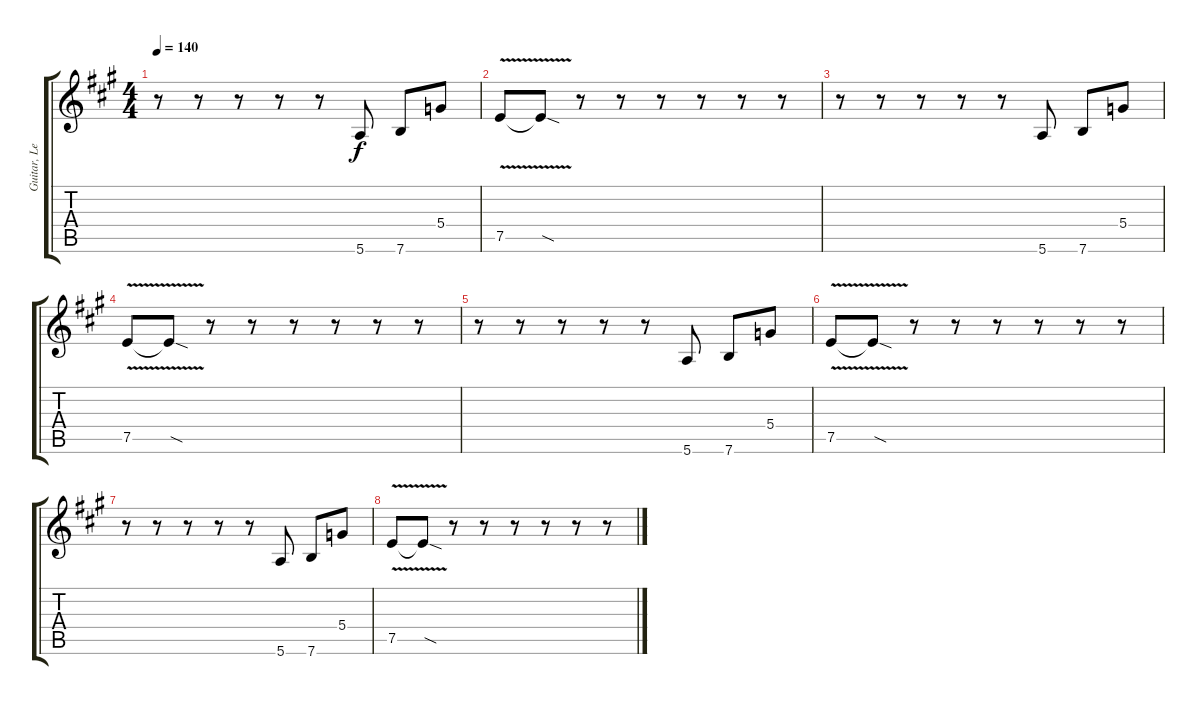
\track ("Guitar, Lead (+ Rhythm)" "Guitar, Le") {instrument distortionguitar}
\staff {score tabs}
\tuning (E4 B3 G3 D3 A2 E2) {hide}
\ts (4 4)
\tempo 140
\clef g2
\ks a
r.8{dy f} r.8 r.8 r.8 r.8 5.6.8 7.6.8 5.4.8 |
7.5{v}.8 7.5{sod t}.8 r.8 r.8 r.8 r.8 r.8 r.8 |
r.8 r.8 r.8 r.8 r.8 5.6.8 7.6.8 5.4.8 |
7.5{v}.8 7.5{sod t}.8 r.8 r.8 r.8 r.8 r.8 r.8 |
r.8 r.8 r.8 r.8 r.8 5.6.8 7.6.8 5.4.8 |
7.5{v}.8 7.5{sod t}.8 r.8 r.8 r.8 r.8 r.8 r.8 |
r.8 r.8 r.8 r.8 r.8 5.6.8 7.6.8 5.4.8 |
7.5{v}.8 7.5{sod t}.8 r.8 r.8 r.8 r.8 r.8 r.8
